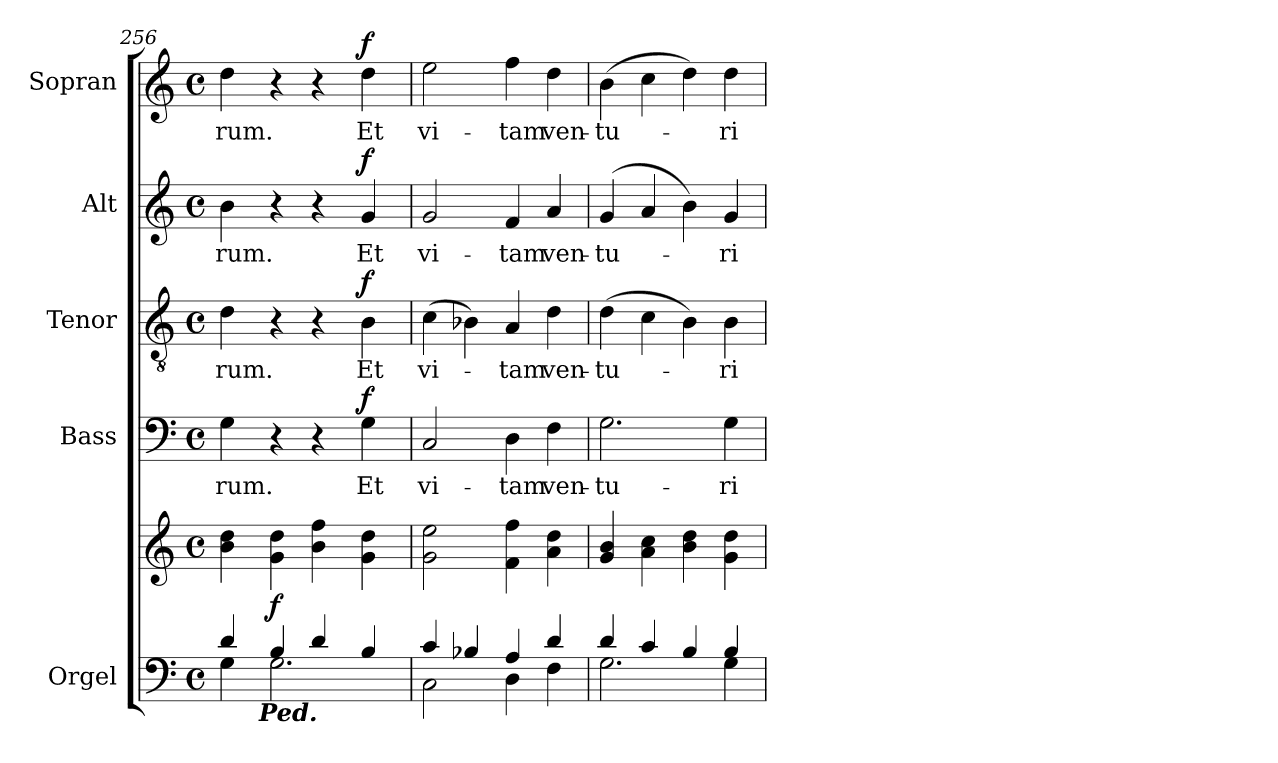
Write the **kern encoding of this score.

**kern	**kern	**dynam	**kern	**text	**dynam	**kern	**text	**dynam	**kern	**text	**dynam	**kern	**text	**dynam
*part5	*part5	*part5	*part4	*part4	*part4	*part3	*part3	*part3	*part2	*part2	*part2	*part1	*part1	*part1
*staff6	*staff5	*staff5/6	*staff4	*staff4	*staff4	*staff3	*staff3	*staff3	*staff2	*staff2	*staff2	*staff1	*staff1	*staff1
*I"Orgel	*	*	*I"Bass	*	*	*I"Tenor	*	*	*I"Alt	*	*	*I"Sopran	*	*
*I'Org.	*	*	*I'B.	*	*	*I'T.	*	*	*I'A.	*	*	*I'S.	*	*
*clefF4	*clefG2	*	*clefF4	*	*	*clefGv2	*	*	*clefG2	*	*	*clefG2	*	*
*k[]	*k[]	*	*k[]	*	*	*k[]	*	*	*k[]	*	*	*k[]	*	*
*C:	*C:	*	*C:	*	*	*C:	*	*	*C:	*	*	*C:	*	*
*M4/4	*M4/4	*	*M4/4	*	*	*M4/4	*	*	*M4/4	*	*	*M4/4	*	*
*met(c)	*met(c)	*	*met(c)	*	*	*met(c)	*	*	*met(c)	*	*	*met(c)	*	*
=256	=256	=256	=256	=256	=256	=256	=256	=256	=256	=256	=256	=256	=256	=256
*^	*	*	*	*	*	*	*	*	*	*	*	*	*	*
!	!	!	!	!	!LO:LY:b	!	!	!LO:LY:b	!	!	!LO:LY:b	!	!	!LO:LY:b	!
*	*^	*	*	*	*	*	*	*	*	*	*	*	*	*	*
4d/	4G\	8..ryy	4b\ 4dd\	.	4G\	-rum.	.	4d\	-rum.	.	4b\	-rum.	.	4dd\	-rum.	.
!	!	!LO:TX:b:Bi:t=Ped.	!	!	!	!	!	!	!	!	!	!	!	!	!	!
.	.	2ryy	.	.	.	.	.	.	.	.	.	.	.	.	.	.
!	!	!	!	!LO:DY:b	!	!	!	!	!	!	!	!	!	!	!	!
4B/	2.G\	.	4g\ 4dd\	f	4r	.	.	4r	.	.	4r	.	.	4r	.	.
4d/	.	.	4b\ 4ff\	.	4r	.	.	4r	.	.	4r	.	.	4r	.	.
.	.	4ryy	.	.	.	.	.	.	.	.	.	.	.	.	.	.
!	!	!	!	!	!	!LO:LY:b	!LO:DY:a	!	!LO:LY:b	!LO:DY:a	!	!LO:LY:b	!LO:DY:a	!	!LO:LY:b	!LO:DY:a
4B/	.	.	4g\ 4dd\	.	4G\	Et	f	4B\	Et	f	4g/	Et	f	4dd\	Et	f
.	.	32ryy	.	.	.	.	.	.	.	.	.	.	.	.	.	.
=257	=257	=257	=257	=257	=257	=257	=257	=257	=257	=257	=257	=257	=257	=257	=257	=257
!	!	!	!	!	!	!LO:LY:b	!	!	!LO:LY:b	!	!	!LO:LY:b	!	!	!LO:LY:b	!
*	*v	*v	*	*	*	*	*	*	*	*	*	*	*	*	*	*
4c/	2C\	2g\ 2ee\	.	2C/	vi-	.	(>4c\	vi-	.	2g/	vi-	.	2ee\	vi-	.
4B-X/	.	.	.	.	.	.	4B-X\)	.	.	.	.	.	.	.	.
!	!	!	!	!	!LO:LY:b	!	!	!LO:LY:b	!	!	!LO:LY:b	!	!	!LO:LY:b	!
4A/	4D\	4f\ 4ff\	.	4D\	-tam	.	4A/	-tam	.	4f/	-tam	.	4ff\	-tam	.
!	!	!	!	!	!LO:LY:b	!	!	!LO:LY:b	!	!	!LO:LY:b	!	!	!LO:LY:b	!
4d/	4F\	4a\ 4dd\	.	4F\	ven-	.	4d\	ven-	.	4a/	ven-	.	4dd\	ven-	.
!!LO:LB:g=z
=258	=258	=258	=258	=258	=258	=258	=258	=258	=258	=258	=258	=258	=258	=258	=258
!	!	!	!	!	!LO:LY:b	!	!	!LO:LY:b	!	!	!LO:LY:b	!	!	!LO:LY:b	!
4d/	2.G\	4g/ 4b/	.	2.G\	-tu-	.	(>4d\	-tu-	.	(>4g/	-tu-	.	(>4b\	-tu-	.
4c/	.	4a\ 4cc\	.	.	.	.	4c\	.	.	4a/	.	.	4cc\	.	.
4B/	.	4b\ 4dd\	.	.	.	.	4B\)	.	.	4b\)	.	.	4dd\)	.	.
!	!	!	!	!	!LO:LY:b	!	!	!LO:LY:b	!	!	!LO:LY:b	!	!	!LO:LY:b	!
4B/	4G\	4g\ 4dd\	.	4G\	-ri	.	4B\	-ri	.	4g/	-ri	.	4dd\	-ri	.
*v	*v	*	*	*	*	*	*	*	*	*	*	*	*	*	*
=	=	=	=	=	=	=	=	=	=	=	=	=	=	=
*-	*-	*-	*-	*-	*-	*-	*-	*-	*-	*-	*-	*-	*-	*-
